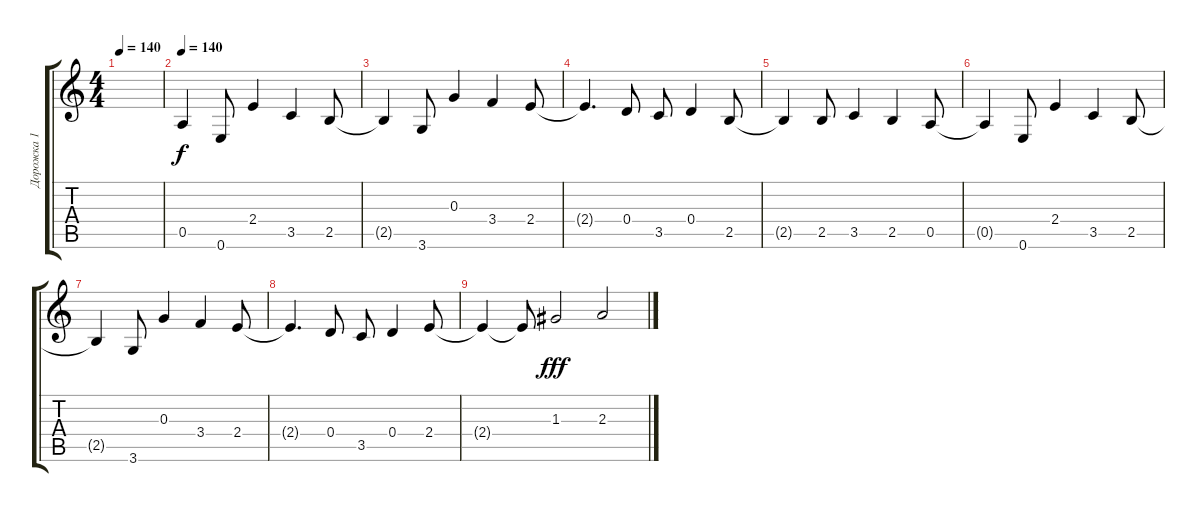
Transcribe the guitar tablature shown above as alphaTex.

\track ("Дорожка 1" "Дорожка 1") {instrument electricguitarclean}
\staff {score tabs}
\tuning (E4 B3 G3 D3 A2 E2) {hide}
\ts (4 4)
\tempo 140
\clef g2
\ks c
|
\tempo 140
0.5.4{dy f} 0.6.8 2.4.4 3.5.4 2.5.8 |
2.5{t}.4 3.6.8 0.3.4 3.4.4 2.4.8 |
2.4{t}.4{d} 0.4.8 3.5.8 0.4.4 2.5.8 |
2.5{t}.4 2.5.8 3.5.4 2.5.4 0.5.8 |
0.5{t}.4 0.6.8 2.4.4 3.5.4 2.5.8 |
2.5{t}.4 3.6.8 0.3.4 3.4.4 2.4.8 |
2.4{t}.4{d} 0.4.8 3.5.8 0.4.4 2.4.8 |
2.4{t}.4 2.4{t}.8 1.3.2{dy fff} 2.3.2
